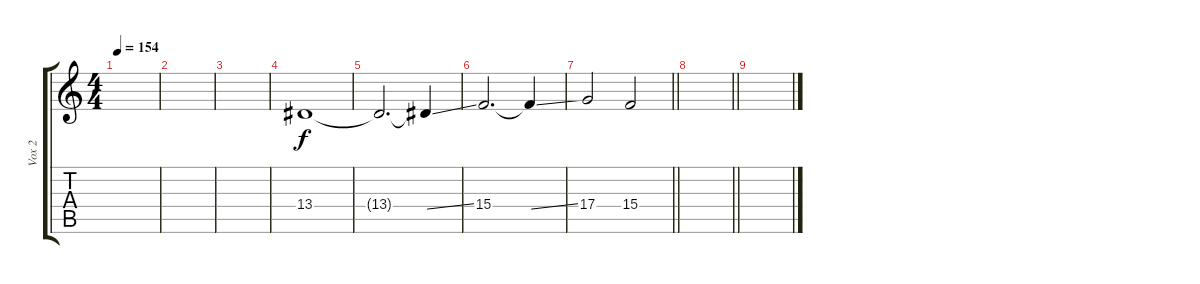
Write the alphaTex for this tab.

\track ("Vox 2" "Vox 2") {instrument viola}
\staff {score tabs}
\tuning (E4 B3 G3 D3 A2 E2) {hide}
\ts (4 4)
\tempo 154
\clef g2
\ks c
|
|
|
13.4.1 |
13.4{t}.2{d} 13.4{ss t}.4 |
15.4.2{d} 15.4{ss t}.4 |
\barLineRight lightlight
17.4.2 15.4.2 |
\section ("" " ")
\barLineRight lightlight
|
\section ("" " ")
